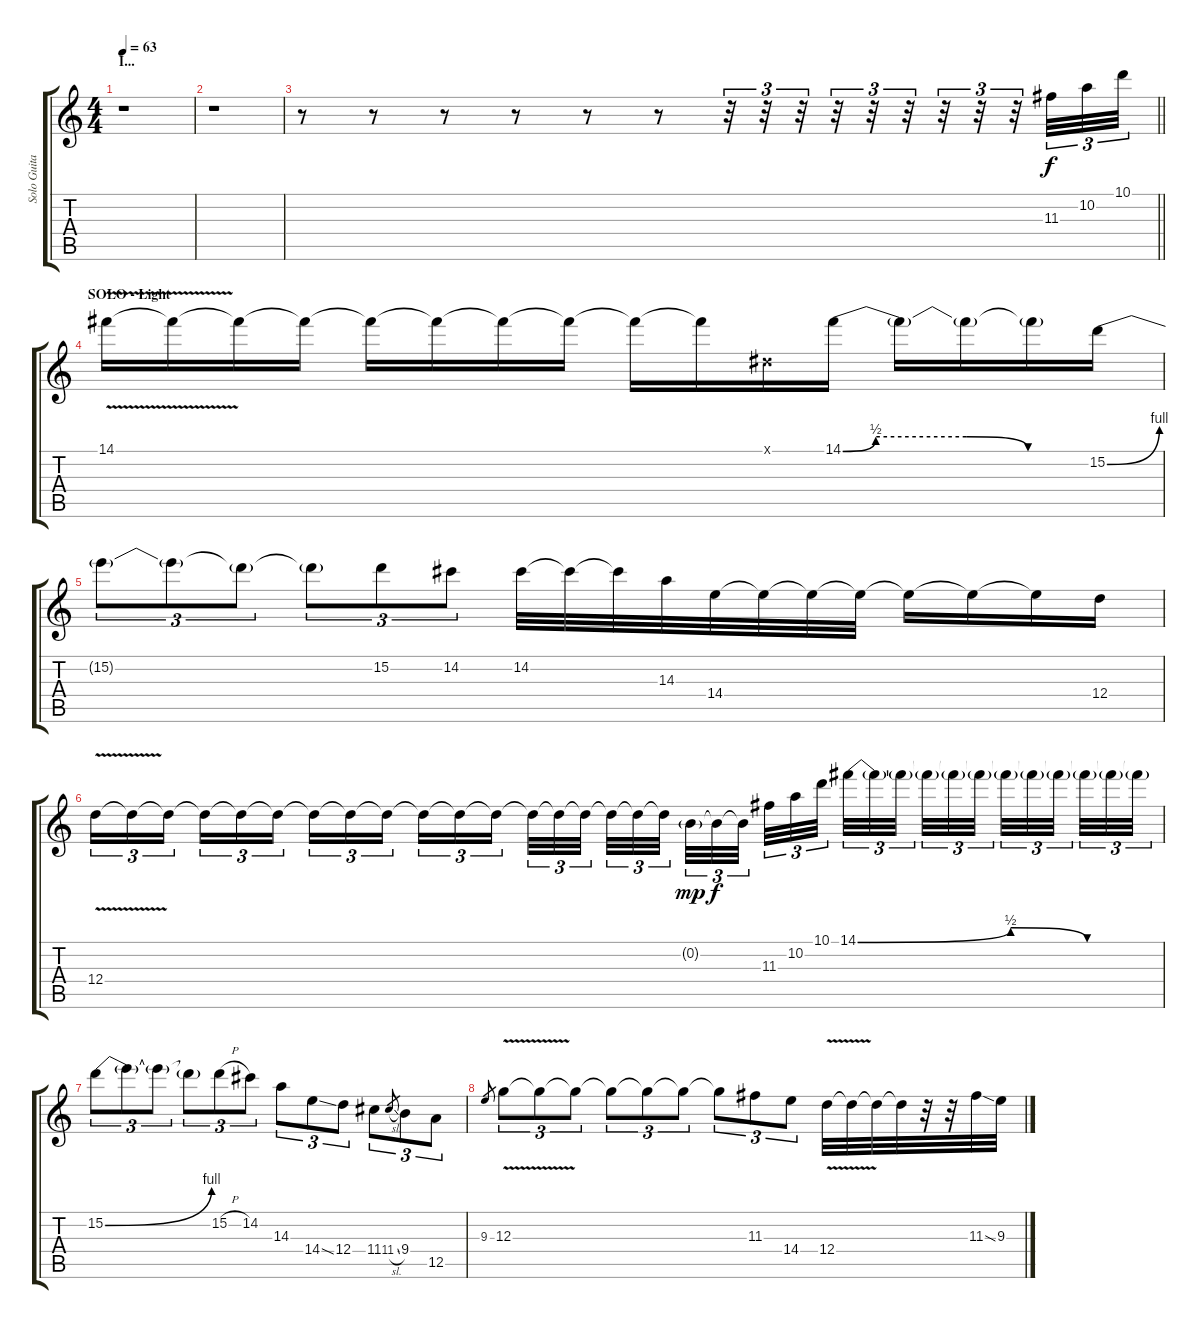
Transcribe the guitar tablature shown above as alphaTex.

\track ("Solo Guitar (Gilmour)" "Solo Guita") {instrument distortionguitar}
\staff {score tabs}
\tuning (E4 B3 G3 D3 A2 E2) {hide}
\ts (4 4)
\section ("" "I...")
\tempo 63
\clef g2
\ks c
r.1{dy f} |
r.1 |
\barLineRight lightlight
r.8 r.8 r.8 r.8 r.8 r.8 r.32{tu (3 2)} r.32{tu (3 2)} r.32{tu (3 2)} r.32{tu (3 2)} r.32{tu (3 2)} r.32{tu (3 2)} r.32{tu (3 2)} r.32{tu (3 2)} r.32{tu (3 2)} 11.3.32{tu (3 2)} 10.2.32{tu (3 2)} 10.1.32{tu (3 2)} |
\section ("" "SOLO - Light")
14.1{v}.16 14.1{t}.16 14.1{t}.16 14.1{t}.16 14.1{t}.16 14.1{t}.16 14.1{t}.16 14.1{t}.16 14.1{t}.16 14.1{t}.16 -1.1{x}.16 14.1{be (custom 0 0 8 2 30 2 45 0 60 0)}.16 14.1{t}.16 14.1{t}.16 14.1{t}.16 15.2{be (bend 0 0 60 4)}.16 |
15.2{t}.8{tu (3 2)} 15.2{t}.8{tu (3 2)} 15.2{t}.8{tu (3 2)} 15.2{t}.8{tu (3 2)} 15.2.8{tu (3 2)} 14.2.8{tu (3 2)} 14.2.32 14.2{t}.32 14.2{t}.32 14.3.32 14.4.32 14.4{t}.32 14.4{t}.32 14.4{t}.32 14.4{t}.16 14.4{t}.16 14.4{t}.16 12.4.16 |
12.4{v}.16{tu (3 2)} 12.4{t}.16{tu (3 2)} 12.4{t}.16{tu (3 2) beam splitsecondary} 12.4{t}.16{tu (3 2)} 12.4{t}.16{tu (3 2)} 12.4{t}.16{tu (3 2)} 12.4{t}.16{tu (3 2)} 12.4{t}.16{tu (3 2)} 12.4{t}.16{tu (3 2) beam splitsecondary} 12.4{t}.16{tu (3 2)} 12.4{t}.16{tu (3 2)} 12.4{t}.16{tu (3 2)} 12.4{t}.32{tu (3 2)} 12.4{t}.32{tu (3 2)} 12.4{t}.32{tu (3 2) beam splitsecondary} 12.4{t}.32{tu (3 2)} 12.4{t}.32{tu (3 2)} 12.4{t}.32{tu (3 2) beam splitsecondary} 0.2{g}.32{tu (3 2) dy mp} 0.2{t}.32{tu (3 2) dy f} 0.2{t}.32{tu (3 2) beam splitsecondary} 11.3.32{tu (3 2)} 10.2.32{tu (3 2)} 10.1.32{tu (3 2)} 14.1{be (custom 0 0 30 2 45 0 60 0)}.32{tu (3 2)} 14.1{t}.32{tu (3 2)} 14.1{t}.32{tu (3 2) beam splitsecondary} 14.1{t}.32{tu (3 2)} 14.1{t}.32{tu (3 2)} 14.1{t}.32{tu (3 2) beam splitsecondary} 14.1{t}.32{tu (3 2)} 14.1{t}.32{tu (3 2)} 14.1{t}.32{tu (3 2) beam splitsecondary} 14.1{t}.32{tu (3 2)} 14.1{t}.32{tu (3 2)} 14.1{t}.32{tu (3 2)} |
15.2{be (bend 0 0 60 4)}.8{tu (3 2)} 15.2{t}.8{tu (3 2)} 15.2{t}.8{tu (3 2)} 15.2{t}.8{tu (3 2)} 15.2{h}.8{tu (3 2)} 14.2.8{tu (3 2)} 14.3.8{tu (3 2)} 14.4{ss}.8{tu (3 2)} 12.4.8{tu (3 2)} 11.4.8{tu (3 2)} 11.4{sl}.8{gr} 9.4.8{tu (3 2)} 12.5.8{tu (3 2)} |
9.3.8{gr} 12.3{v}.8{tu (3 2)} 12.3{t}.8{tu (3 2)} 12.3{t}.8{tu (3 2)} 12.3{t}.8{tu (3 2)} 12.3{t}.8{tu (3 2)} 12.3{t}.8{tu (3 2)} 12.3{t}.8{tu (3 2)} 11.3.8{tu (3 2)} 14.4.8{tu (3 2)} 12.4{v}.32 12.4{t}.32 12.4{t}.32 12.4{t}.32 r.32 r.32 11.3{ss}.32 9.3.32
